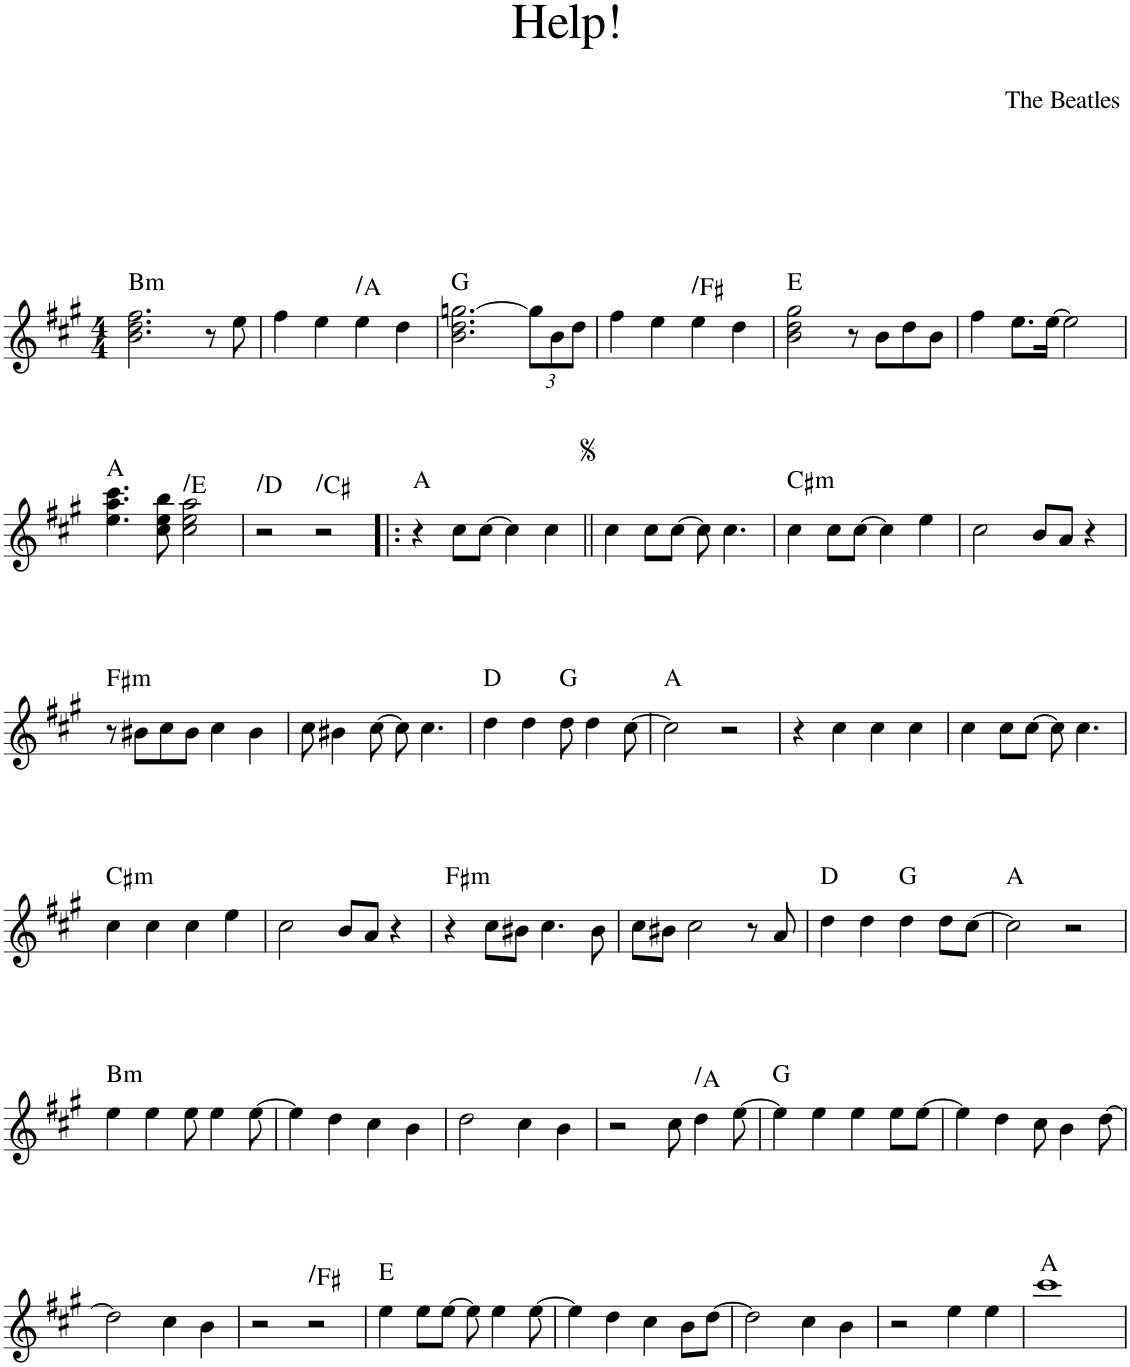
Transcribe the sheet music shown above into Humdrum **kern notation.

**kern	**harte
*part1	*part1
*staff1	*
*I"Piano	*
*I'Pno.	*
*clefG2	*
*k[f#c#g#]	*
*M4/4	*
=1	=1
!	!LO:H:kt=m
2.b\ 2.dd\ 2.ff#\	B:min
8r	.
8ee\	.
=2	=2
4ff#\	.
4ee\	.
!	!LO:H:kt=N.C.
4ee\	N
4dd\	.
=3	=3
2.b\ 2.dd\ [2.ggn\	G:maj
*Xbrackettup	*
12gg\L]	.
12b\	.
12dd\J	.
=4	=4
4ff#\	.
4ee\	.
!	!LO:H:kt=N.C.
4ee\	N
4dd\	.
=5	=5
2b\ 2dd\ 2gg#\	E:maj
8r	.
8b\L	.
8dd\	.
8b\J	.
=6	=6
4ff#\	.
8.ee\L	.
[16ee\Jk	.
2ee\]	.
!!LO:LB:g=z
=7	=7
4.ee\ 4.aa\ 4.ccc#\	A:maj
8cc#\ 8ee\ 8bb\	.
!	!LO:H:kt=N.C.
2cc#\ 2ee\ 2aa\	N
=8	=8
!	!LO:H:kt=N.C.
2r	N
!	!LO:H:kt=N.C.
2r	N
=9!|:	=9!|:
4r	A:maj
8cc#\L	.
[8cc#\J	.
4cc#\]	.
4cc#\	.
=10||	=10||
4cc#\	.
8cc#\L	.
[8cc#\J	.
8cc#\]	.
4.cc#\	.
=11	=11
!	!LO:H:kt=m
4cc#\	C#:min
8cc#\L	.
[8cc#\J	.
4cc#\]	.
4ee\	.
=12	=12
2cc#\	.
8b/L	.
8a/J	.
4r	.
!!LO:LB:g=z
=13	=13
!	!LO:H:kt=m
8r	F#:min
8b#X\L	.
8cc#\	.
8b#\J	.
4cc#\	.
4b#\	.
=14	=14
8cc#\	.
4b#X\	.
[8cc#\	.
8cc#\]	.
4.cc#\	.
=15	=15
4dd\	D:maj
4dd\	.
8dd\	G:maj
4dd\	.
[8cc#\	.
=16	=16
2cc#\]	A:maj
2r	.
=17	=17
4r	.
4cc#\	.
4cc#\	.
4cc#\	.
=18	=18
4cc#\	.
8cc#\L	.
[8cc#\J	.
8cc#\]	.
4.cc#\	.
!!LO:LB:g=z
=19	=19
!	!LO:H:kt=m
4cc#\	C#:min
4cc#\	.
4cc#\	.
4ee\	.
=20	=20
2cc#\	.
8b/L	.
8a/J	.
4r	.
=21	=21
!	!LO:H:kt=m
4r	F#:min
8cc#\L	.
8b#X\J	.
4.cc#\	.
8b#\	.
=22	=22
8cc#\L	.
8b#X\J	.
2cc#\	.
8r	.
8a/	.
=23	=23
4dd\	D:maj
4dd\	.
4dd\	G:maj
8dd\L	.
[8cc#\J	.
=24	=24
2cc#\]	A:maj
2r	.
!!LO:LB:g=z
=25	=25
!	!LO:H:kt=m
4ee\	B:min
4ee\	.
8ee\	.
4ee\	.
[8ee\	.
=26	=26
4ee\]	.
4dd\	.
4cc#\	.
4b\	.
=27	=27
2dd\	.
4cc#\	.
4b\	.
=28	=28
2r	.
8cc#\	.
!	!LO:H:kt=N.C.
4dd\	N
[8ee\	.
=29	=29
4ee\]	G:maj
4ee\	.
4ee\	.
8ee\L	.
[8ee\J	.
=30	=30
4ee\]	.
4dd\	.
8cc#\	.
4b\	.
[8dd\	.
!!LO:LB:g=z
=31	=31
2dd\]	.
4cc#\	.
4b\	.
=32	=32
2r	.
!	!LO:H:kt=N.C.
2r	N
=33	=33
4ee\	E:maj
8ee\L	.
[8ee\J	.
8ee\]	.
4ee\	.
[8ee\	.
=34	=34
4ee\]	.
4dd\	.
4cc#\	.
8b\L	.
[8dd\J	.
=35	=35
2dd\]	.
4cc#\	.
4b\	.
=36	=36
2r	.
4ee\	.
4ee\	.
=37	=37
1ccc#	A:maj
=	=
*-	*-
